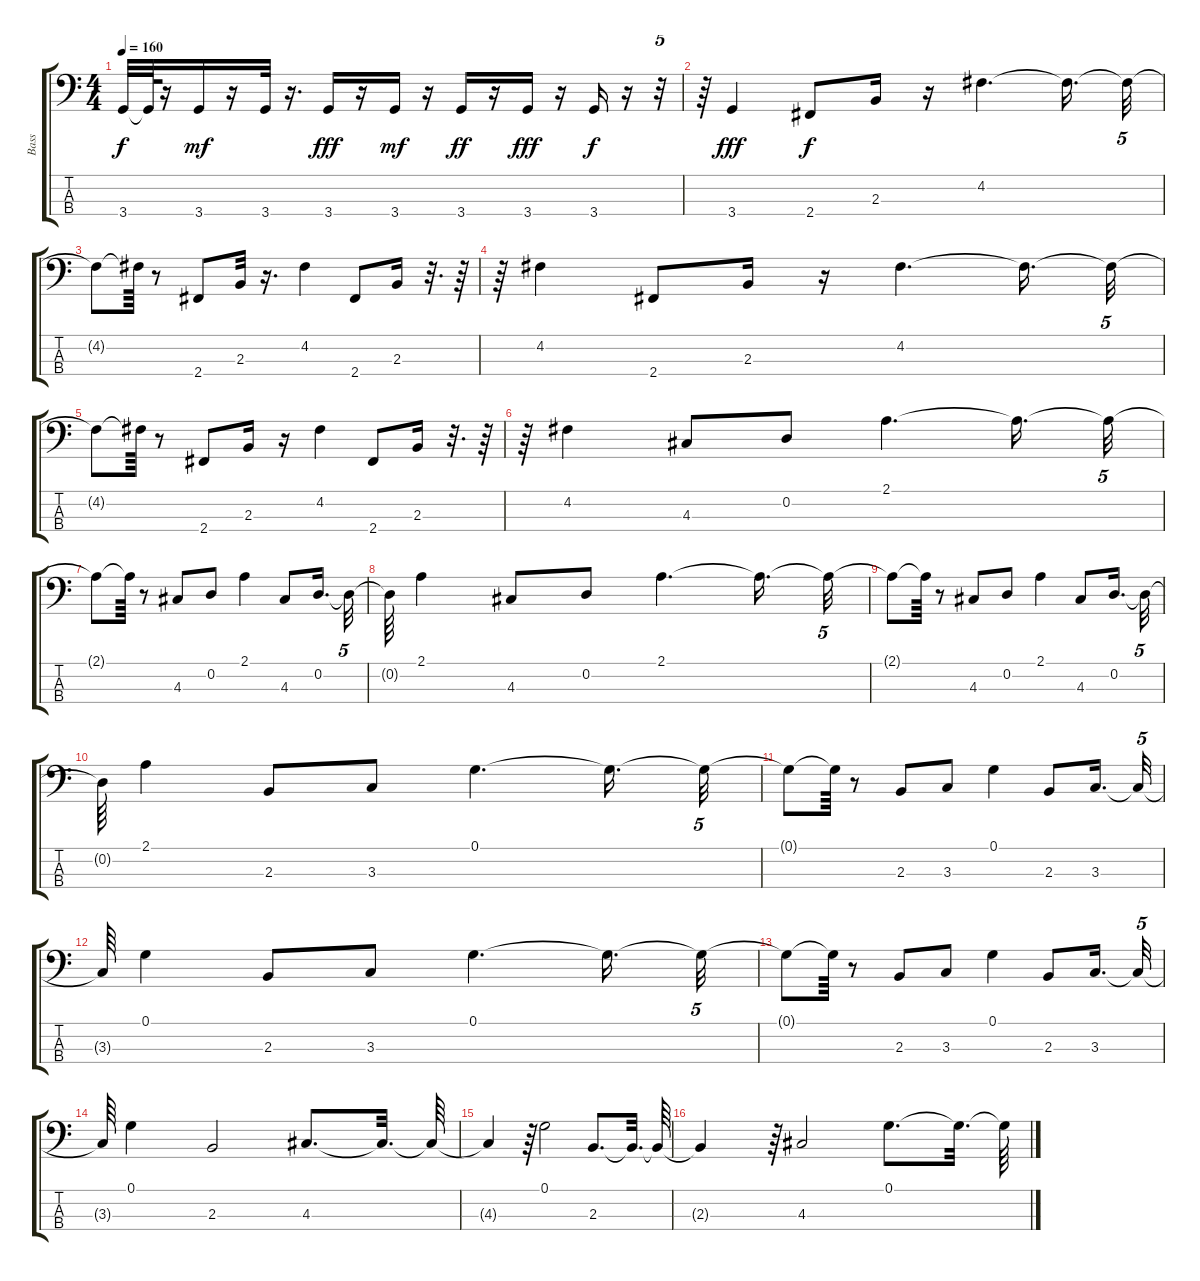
\track ("Bass " "Bass ") {instrument electricbassfinger}
\staff {score tabs}
\tuning (G2 D2 A1 E1) {hide}
\ts (4 4)
\tempo 160
\clef f4
\ks c
3.4{t}.32{dy f} 3.4{t}.64 r.16 3.4.16{dy mf} r.16 3.4.32 r.16{d} 3.4.16{dy fff} r.16 3.4.16{dy mf} r.16 3.4.16{dy ff} r.16 3.4.16{dy fff} r.16 3.4.16{dy f} r.16 r.32{tu (5 4)} |
r.64 3.4.4{dy fff} 2.4.8{dy f} 2.3.16 r.16 4.2.4{d} 4.2{t}.16{d} 4.2{t}.32{tu (5 4)} |
4.2{t}.8 4.2{t}.64 r.8 2.4.8 2.3.32 r.16{d} 4.2.4 2.4.8 2.3.16 r.32{d} r.64 |
r.64 4.2.4 2.4.8 2.3.16 r.16 4.2.4{d} 4.2{t}.16{d} 4.2{t}.32{tu (5 4)} |
4.2{t}.8 4.2{t}.64 r.8 2.4.8 2.3.16 r.16 4.2.4 2.4.8 2.3.16 r.32{d} r.64 |
r.64 4.2.4 4.3.8 0.2.8 2.1.4{d} 2.1{t}.16{d} 2.1{t}.32{tu (5 4)} |
2.1{t}.8 2.1{t}.64 r.8 4.3.8 0.2.8 2.1.4 4.3.8 0.2.16{d} 0.2{t}.32{tu (5 4)} |
0.2{t}.64 2.1.4 4.3.8 0.2.8 2.1.4{d} 2.1{t}.16{d} 2.1{t}.32{tu (5 4)} |
2.1{t}.8 2.1{t}.64 r.8 4.3.8 0.2.8 2.1.4 4.3.8 0.2.16{d} 0.2{t}.32{tu (5 4)} |
0.2{t}.64 2.1.4 2.3.8 3.3.8 0.1.4{d} 0.1{t}.16{d} 0.1{t}.32{tu (5 4)} |
0.1{t}.8 0.1{t}.64 r.8 2.3.8 3.3.8 0.1.4 2.3.8 3.3.16{d} 3.3{t}.32{tu (5 4)} |
3.3{t}.64 0.1.4 2.3.8 3.3.8 0.1.4{d} 0.1{t}.16{d} 0.1{t}.32{tu (5 4)} |
0.1{t}.8 0.1{t}.64 r.8 2.3.8 3.3.8 0.1.4 2.3.8 3.3.16{d} 3.3{t}.32{tu (5 4)} |
3.3{t}.64 0.1.4 2.3.2 4.3.8{d volume 8} 4.3{t}.32{d} 4.3{t}.64 |
4.3{t}.4 r.64 0.1.2{volume 7} 2.3.8{d volume 7} 2.3{t}.32{d} 2.3{t}.64 |
2.3{t}.4 r.64 4.3.2{volume 7} 0.1.8{d volume 6} 0.1{t}.32{d} 0.1{t}.64
